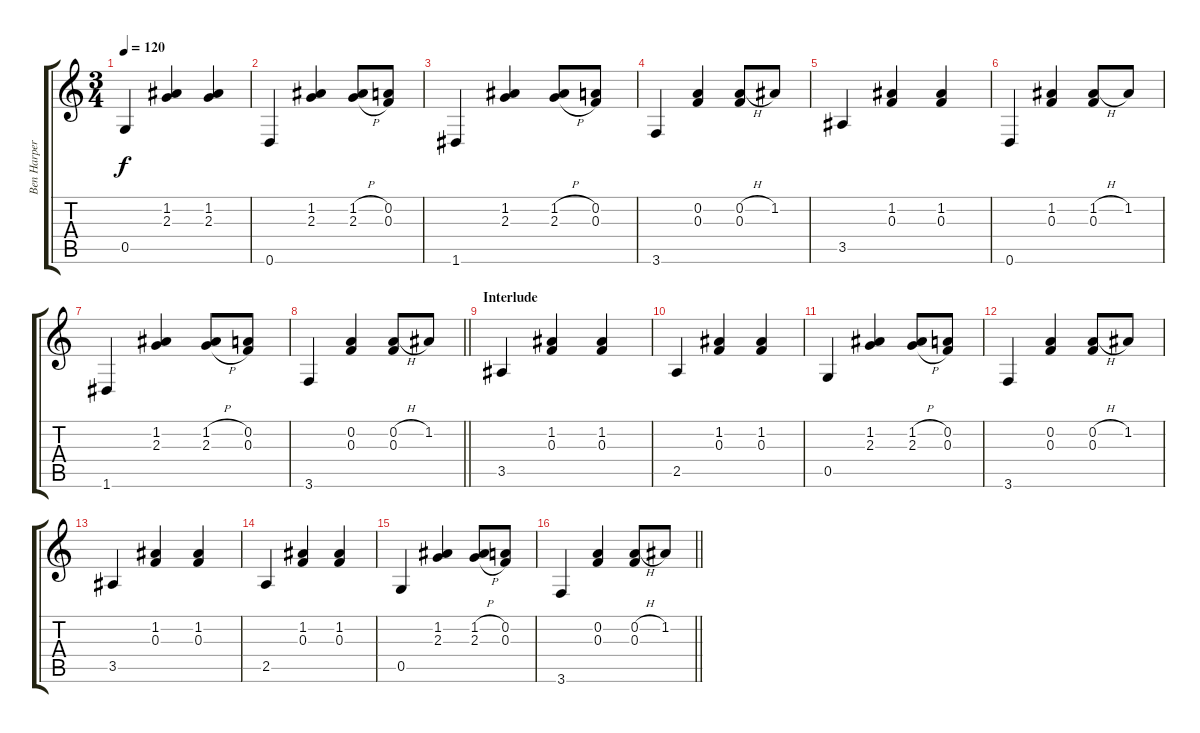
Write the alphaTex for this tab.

\track ("Ben Harper" "Ben Harper") {instrument acousticguitarsteel}
\staff {score tabs}
\tuning (D4 A3 F3 C3 G2 D2) {hide}
\ts (3 4)
\tempo 120
\clef g2
\ks c
0.5.4{dy f} (1.2 2.3).4 (1.2 2.3).4 |
0.6.4 (1.2 2.3).4 (1.2{h} 2.3{h}).8 (0.2 0.3).8 |
1.6.4 (1.2 2.3).4 (1.2{h} 2.3{h}).8 (0.2 0.3).8 |
3.6.4 (0.2 0.3).4 (0.2{h} 0.3).8 1.2.8 |
3.5.4 (1.2 0.3).4 (1.2 0.3).4 |
0.6.4 (1.2 0.3).4 (1.2{h} 0.3).8 1.2.8 |
1.6.4 (1.2 2.3).4 (1.2{h} 2.3{h}).8 (0.2 0.3).8 |
\barLineRight lightlight
3.6.4 (0.2 0.3).4 (0.2{h} 0.3).8 1.2.8 |
\section ("" "Interlude")
3.5.4 (1.2 0.3).4 (1.2 0.3).4 |
2.5.4 (1.2 0.3).4 (1.2 0.3).4 |
0.5.4 (1.2 2.3).4 (1.2{h} 2.3{h}).8 (0.2 0.3).8 |
3.6.4 (0.2 0.3).4 (0.2{h} 0.3).8 1.2.8 |
3.5.4 (1.2 0.3).4 (1.2 0.3).4 |
2.5.4 (1.2 0.3).4 (1.2 0.3).4 |
0.5.4 (1.2 2.3).4 (1.2{h} 2.3{h}).8 (0.2 0.3).8 |
\barLineRight lightlight
3.6.4 (0.2 0.3).4 (0.2{h} 0.3).8 1.2.8
